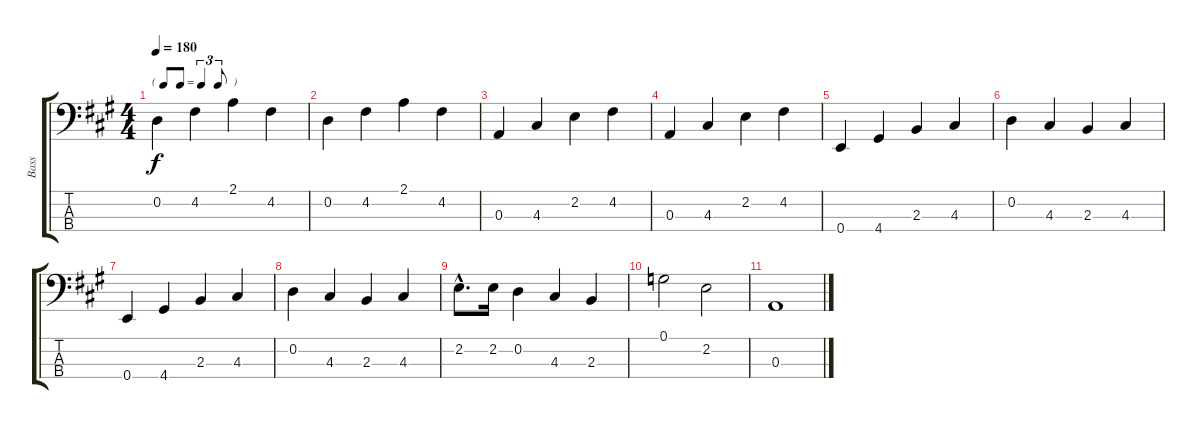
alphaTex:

\track ("Bass" "Bass") {instrument electricbassfinger}
\staff {score tabs}
\tuning (G2 D2 A1 E1) {hide}
\ts (4 4)
\tf triplet8th
\tempo 180
\clef f4
\ks a
0.2.4{dy f} 4.2.4 2.1.4 4.2.4 |
0.2.4 4.2.4 2.1.4 4.2.4 |
0.3.4 4.3.4 2.2.4 4.2.4 |
0.3.4 4.3.4 2.2.4 4.2.4 |
0.4.4 4.4.4 2.3.4 4.3.4 |
0.2.4 4.3.4 2.3.4 4.3.4 |
0.4.4 4.4.4 2.3.4 4.3.4 |
0.2.4 4.3.4 2.3.4 4.3.4 |
2.2{hac}.8{d} 2.2.16 0.2.4 4.3.4 2.3.4 |
0.1.2 2.2.2 |
0.3.1
